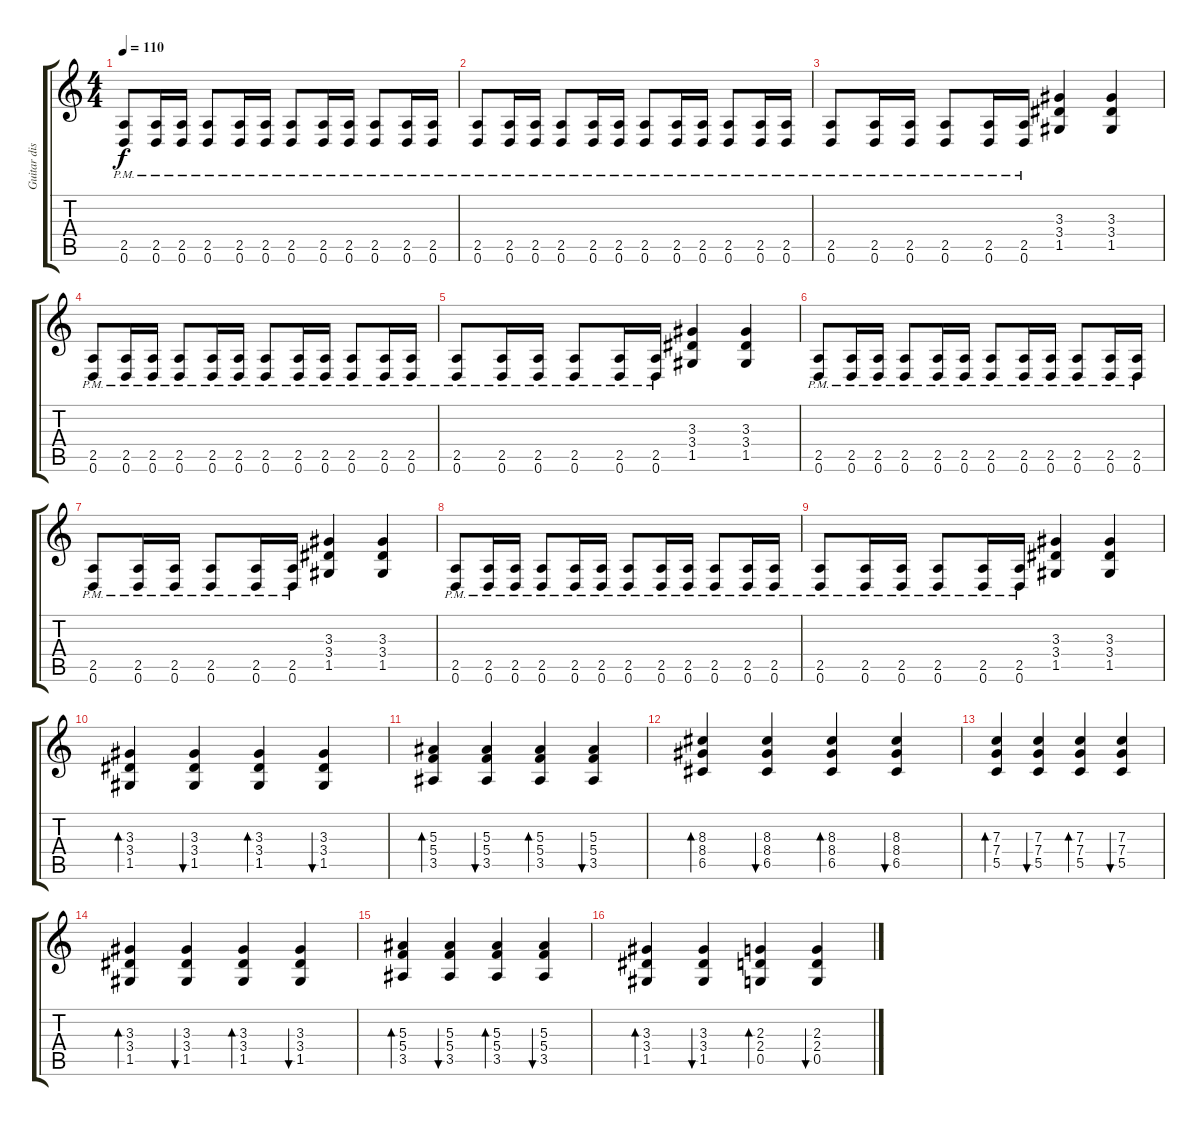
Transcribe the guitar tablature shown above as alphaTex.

\track ("Guitar distortion 1" "Guitar dis") {instrument distortionguitar}
\staff {score tabs}
\tuning (D4 A3 F3 C3 G2 D2) {hide}
\ts (4 4)
\tempo 110
\clef g2
\ks c
(2.5{pm} 0.6{pm}).8{dy f} (2.5{pm} 0.6{pm}).16 (2.5{pm} 0.6{pm}).16 (2.5{pm} 0.6{pm}).8 (2.5{pm} 0.6{pm}).16 (2.5{pm} 0.6{pm}).16 (2.5{pm} 0.6{pm}).8 (2.5{pm} 0.6{pm}).16 (2.5{pm} 0.6{pm}).16 (2.5{pm} 0.6{pm}).8 (2.5{pm} 0.6{pm}).16 (2.5{pm} 0.6{pm}).16 |
(2.5{pm} 0.6{pm}).8 (2.5{pm} 0.6{pm}).16 (2.5{pm} 0.6{pm}).16 (2.5{pm} 0.6{pm}).8 (2.5{pm} 0.6{pm}).16 (2.5{pm} 0.6{pm}).16 (2.5{pm} 0.6{pm}).8 (2.5{pm} 0.6{pm}).16 (2.5{pm} 0.6{pm}).16 (2.5{pm} 0.6{pm}).8 (2.5{pm} 0.6{pm}).16 (2.5{pm} 0.6{pm}).16 |
(2.5{pm} 0.6{pm}).8 (2.5{pm} 0.6{pm}).16 (2.5{pm} 0.6{pm}).16 (2.5{pm} 0.6{pm}).8 (2.5{pm} 0.6{pm}).16 (2.5{pm} 0.6{pm}).16 (3.3 3.4 1.5).4 (3.3 3.4 1.5).4 |
(2.5{pm} 0.6{pm}).8 (2.5{pm} 0.6{pm}).16 (2.5{pm} 0.6{pm}).16 (2.5{pm} 0.6{pm}).8 (2.5{pm} 0.6{pm}).16 (2.5{pm} 0.6{pm}).16 (2.5{pm} 0.6{pm}).8 (2.5{pm} 0.6{pm}).16 (2.5{pm} 0.6{pm}).16 (2.5{pm} 0.6{pm}).8 (2.5{pm} 0.6{pm}).16 (2.5{pm} 0.6{pm}).16 |
(2.5{pm} 0.6{pm}).8 (2.5{pm} 0.6{pm}).16 (2.5{pm} 0.6{pm}).16 (2.5{pm} 0.6{pm}).8 (2.5{pm} 0.6{pm}).16 (2.5{pm} 0.6{pm}).16 (3.3 3.4 1.5).4 (3.3 3.4 1.5).4 |
(2.5{pm} 0.6{pm}).8 (2.5{pm} 0.6{pm}).16 (2.5{pm} 0.6{pm}).16 (2.5{pm} 0.6{pm}).8 (2.5{pm} 0.6{pm}).16 (2.5{pm} 0.6{pm}).16 (2.5{pm} 0.6{pm}).8 (2.5{pm} 0.6{pm}).16 (2.5{pm} 0.6{pm}).16 (2.5{pm} 0.6{pm}).8 (2.5{pm} 0.6{pm}).16 (2.5{pm} 0.6{pm}).16 |
(2.5{pm} 0.6{pm}).8 (2.5{pm} 0.6{pm}).16 (2.5{pm} 0.6{pm}).16 (2.5{pm} 0.6{pm}).8 (2.5{pm} 0.6{pm}).16 (2.5{pm} 0.6{pm}).16 (3.3 3.4 1.5).4 (3.3 3.4 1.5).4 |
(2.5{pm} 0.6{pm}).8 (2.5{pm} 0.6{pm}).16 (2.5{pm} 0.6{pm}).16 (2.5{pm} 0.6{pm}).8 (2.5{pm} 0.6{pm}).16 (2.5{pm} 0.6{pm}).16 (2.5{pm} 0.6{pm}).8 (2.5{pm} 0.6{pm}).16 (2.5{pm} 0.6{pm}).16 (2.5{pm} 0.6{pm}).8 (2.5{pm} 0.6{pm}).16 (2.5{pm} 0.6{pm}).16 |
(2.5{pm} 0.6{pm}).8 (2.5{pm} 0.6{pm}).16 (2.5{pm} 0.6{pm}).16 (2.5{pm} 0.6{pm}).8 (2.5{pm} 0.6{pm}).16 (2.5{pm} 0.6{pm}).16 (3.3 3.4 1.5).4 (3.3 3.4 1.5).4 |
(3.3 3.4 1.5).4{bd 60} (3.3 3.4 1.5).4{bu 60} (3.3 3.4 1.5).4{bd 60} (3.3 3.4 1.5).4{bu 60} |
(5.3 5.4 3.5).4{bd 60} (5.3 5.4 3.5).4{bu 60} (5.3 5.4 3.5).4{bd 60} (5.3 5.4 3.5).4{bu 60} |
(8.3 8.4 6.5).4{bd 60} (8.3 8.4 6.5).4{bu 60} (8.3 8.4 6.5).4{bd 60} (8.3 8.4 6.5).4{bu 60} |
(7.3 7.4 5.5).4{bd 60} (7.3 7.4 5.5).4{bu 60} (7.3 7.4 5.5).4{bd 60} (7.3 7.4 5.5).4{bu 60} |
(3.3 3.4 1.5).4{bd 60} (3.3 3.4 1.5).4{bu 60} (3.3 3.4 1.5).4{bd 60} (3.3 3.4 1.5).4{bu 60} |
(5.3 5.4 3.5).4{bd 60} (5.3 5.4 3.5).4{bu 60} (5.3 5.4 3.5).4{bd 60} (5.3 5.4 3.5).4{bu 60} |
(3.3 3.4 1.5).4{bd 60} (3.3 3.4 1.5).4{bu 60} (2.3 2.4 0.5).4{bd 60} (2.3 2.4 0.5).4{bu 60}
